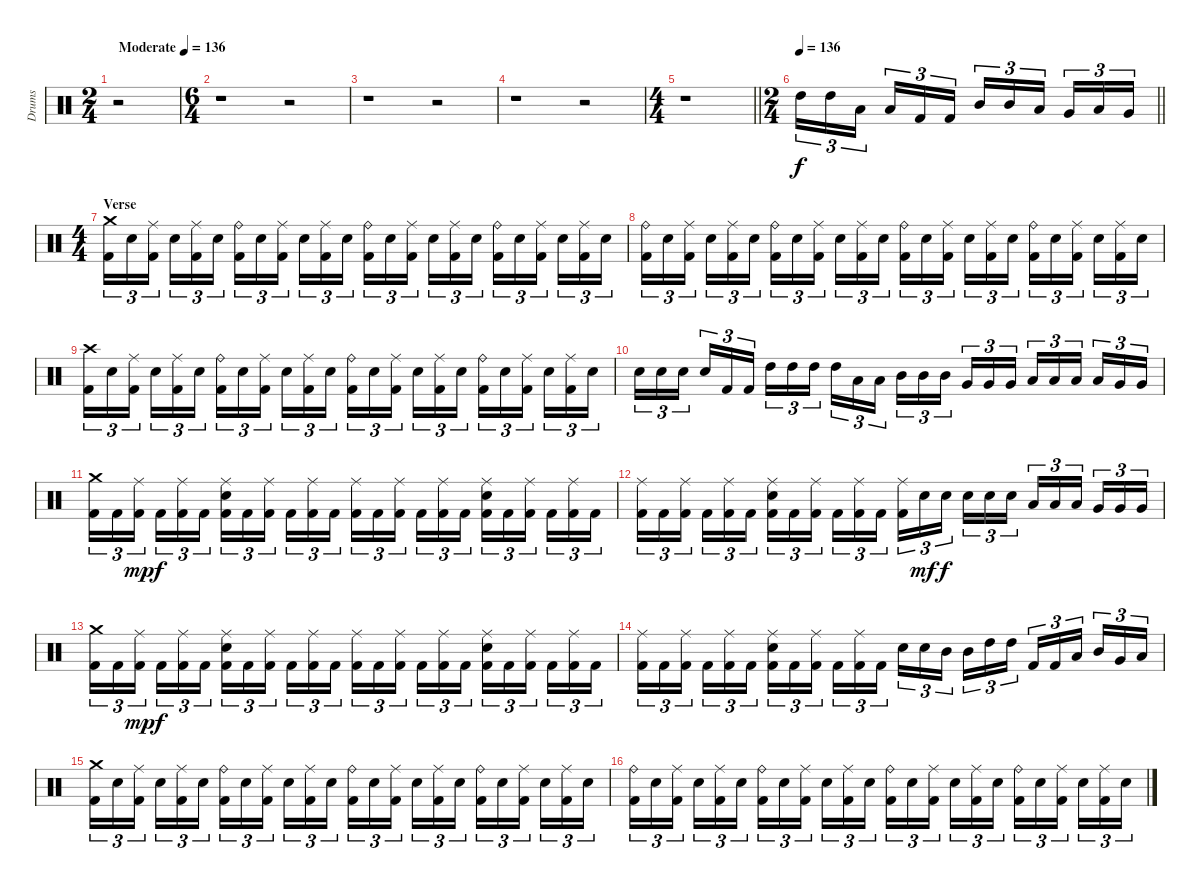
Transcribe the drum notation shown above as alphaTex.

\track ("Drums" "Drums") {instrument percussion}
\staff {score}
\articulation defaults
\ts (2 4)
\tempo (136 "Moderate")
\tempo 68
\tempo (136 "Moderate")
\clef neutral
\ks c
r.2{dy f} |
\ts (6 4)
r.1 r.2 |
r.1 r.2 |
r.1 r.2 |
\ts (4 4)
\barLineRight lightlight
r.1 |
\ts (2 4)
\tempo 136
\barLineRight lightlight "High Tom (hit)".16{tu (3 2)} "High Tom (hit)".16{tu (3 2)} "Low Tom (hit)".16{tu (3 2) beam splitsecondary} "Low Tom (hit)".16{tu (3 2)} "Kick (hit) 2".16{tu (3 2)} "Kick (hit) 2".16{tu (3 2)} "Mid Tom (hit)".16{tu (3 2)} "Mid Tom (hit)".16{tu (3 2)} "Low Tom (hit)".16{tu (3 2) beam splitsecondary} "Very Low Tom (hit)".16{tu (3 2)} "Low Tom (hit)".16{tu (3 2)} "Very Low Tom (hit)".16{tu (3 2)}
|
\ts (4 4)
\section ("" "Verse")
("Crash medium (hit)" "Kick (hit) 2").16{tu (3 2)} "Electric Snare (hit)".16{tu (3 2)} ("Ride (middle)" "Kick (hit) 2").16{tu (3 2) beam splitsecondary} "Electric Snare (hit)".16{tu (3 2)} ("Ride (middle)" "Kick (hit) 2").16{tu (3 2)} "Electric Snare (hit)".16{tu (3 2)} ("Ride (bell)" "Kick (hit) 2").16{tu (3 2)} "Electric Snare (hit)".16{tu (3 2)} ("Ride (middle)" "Kick (hit) 2").16{tu (3 2) beam splitsecondary} "Electric Snare (hit)".16{tu (3 2)} ("Ride (middle)" "Kick (hit) 2").16{tu (3 2)} "Electric Snare (hit)".16{tu (3 2)} ("Ride (bell)" "Kick (hit) 2").16{tu (3 2)} "Electric Snare (hit)".16{tu (3 2)} ("Ride (middle)" "Kick (hit) 2").16{tu (3 2) beam splitsecondary} "Electric Snare (hit)".16{tu (3 2)} ("Ride (middle)" "Kick (hit) 2").16{tu (3 2)} "Electric Snare (hit)".16{tu (3 2)} ("Ride (bell)" "Kick (hit) 2").16{tu (3 2)} "Electric Snare (hit)".16{tu (3 2)} ("Ride (middle)" "Kick (hit) 2").16{tu (3 2) beam splitsecondary} "Electric Snare (hit)".16{tu (3 2)} ("Ride (middle)" "Kick (hit) 2").16{tu (3 2)} "Electric Snare (hit)".16{tu (3 2)} |
("Ride (bell)" "Kick (hit) 2").16{tu (3 2)} "Electric Snare (hit)".16{tu (3 2)} ("Ride (middle)" "Kick (hit) 2").16{tu (3 2) beam splitsecondary} "Electric Snare (hit)".16{tu (3 2)} ("Ride (middle)" "Kick (hit) 2").16{tu (3 2)} "Electric Snare (hit)".16{tu (3 2)} ("Ride (bell)" "Kick (hit) 2").16{tu (3 2)} "Electric Snare (hit)".16{tu (3 2)} ("Ride (middle)" "Kick (hit) 2").16{tu (3 2) beam splitsecondary} "Electric Snare (hit)".16{tu (3 2)} ("Ride (middle)" "Kick (hit) 2").16{tu (3 2)} "Electric Snare (hit)".16{tu (3 2)} ("Ride (bell)" "Kick (hit) 2").16{tu (3 2)} "Electric Snare (hit)".16{tu (3 2)} ("Ride (middle)" "Kick (hit) 2").16{tu (3 2) beam splitsecondary} "Electric Snare (hit)".16{tu (3 2)} ("Ride (middle)" "Kick (hit) 2").16{tu (3 2)} "Electric Snare (hit)".16{tu (3 2)} ("Ride (bell)" "Kick (hit) 2").16{tu (3 2)} "Electric Snare (hit)".16{tu (3 2)} ("Ride (middle)" "Kick (hit) 2").16{tu (3 2) beam splitsecondary} "Electric Snare (hit)".16{tu (3 2)} ("Ride (middle)" "Kick (hit) 2").16{tu (3 2)} "Electric Snare (hit)".16{tu (3 2)} |
("Crash high (hit)" "Kick (hit) 2").16{tu (3 2)} "Electric Snare (hit)".16{tu (3 2)} ("Ride (middle)" "Kick (hit) 2").16{tu (3 2) beam splitsecondary} "Electric Snare (hit)".16{tu (3 2)} ("Ride (middle)" "Kick (hit) 2").16{tu (3 2)} "Electric Snare (hit)".16{tu (3 2)} ("Ride (bell)" "Kick (hit) 2").16{tu (3 2)} "Electric Snare (hit)".16{tu (3 2)} ("Ride (middle)" "Kick (hit) 2").16{tu (3 2) beam splitsecondary} "Electric Snare (hit)".16{tu (3 2)} ("Ride (middle)" "Kick (hit) 2").16{tu (3 2)} "Electric Snare (hit)".16{tu (3 2)} ("Ride (bell)" "Kick (hit) 2").16{tu (3 2)} "Electric Snare (hit)".16{tu (3 2)} ("Ride (middle)" "Kick (hit) 2").16{tu (3 2) beam splitsecondary} "Electric Snare (hit)".16{tu (3 2)} ("Ride (middle)" "Kick (hit) 2").16{tu (3 2)} "Electric Snare (hit)".16{tu (3 2)} ("Ride (bell)" "Kick (hit) 2").16{tu (3 2)} "Electric Snare (hit)".16{tu (3 2)} ("Ride (middle)" "Kick (hit) 2").16{tu (3 2) beam splitsecondary} "Electric Snare (hit)".16{tu (3 2)} ("Ride (middle)" "Kick (hit) 2").16{tu (3 2)} "Electric Snare (hit)".16{tu (3 2)} |
"Electric Snare (hit)".16{tu (3 2)} "Electric Snare (hit)".16{tu (3 2)} "Electric Snare (hit)".16{tu (3 2) beam splitsecondary} "Electric Snare (hit)".16{tu (3 2)} "Kick (hit) 2".16{tu (3 2)} "Kick (hit) 2".16{tu (3 2)} "High Tom (hit)".16{tu (3 2)} "High Tom (hit)".16{tu (3 2)} "High Tom (hit)".16{tu (3 2) beam splitsecondary} "High Tom (hit)".16{tu (3 2)} "Low Tom (hit)".16{tu (3 2)} "Low Tom (hit)".16{tu (3 2)} "Mid Tom (hit)".16{tu (3 2)} "Mid Tom (hit)".16{tu (3 2)} "Mid Tom (hit)".16{tu (3 2) beam splitsecondary} "Very Low Tom (hit)".16{tu (3 2)} "Very Low Tom (hit)".16{tu (3 2)} "Very Low Tom (hit)".16{tu (3 2)} "Low Tom (hit)".16{tu (3 2)} "Low Tom (hit)".16{tu (3 2)} "Low Tom (hit)".16{tu (3 2) beam splitsecondary} "Low Tom (hit)".16{tu (3 2)} "Very Low Tom (hit)".16{tu (3 2)} "Very Low Tom (hit)".16{tu (3 2)} |
("Crash medium (hit)" "Kick (hit) 2").16{tu (3 2)} "Kick (hit) 2".16{tu (3 2)} ("Ride (middle)" "Kick (hit) 2").16{tu (3 2) dy mp beam splitsecondary} "Kick (hit) 2".16{tu (3 2) dy f} ("Ride (middle)" "Kick (hit) 2").16{tu (3 2)} "Kick (hit) 2".16{tu (3 2)} ("Ride (middle)" "Electric Snare (hit)" "Kick (hit) 2").16{tu (3 2)} "Kick (hit) 2".16{tu (3 2)} ("Ride (middle)" "Kick (hit) 2").16{tu (3 2) beam splitsecondary} "Kick (hit) 2".16{tu (3 2)} ("Ride (middle)" "Kick (hit) 2").16{tu (3 2)} "Kick (hit) 2".16{tu (3 2)} ("Ride (middle)" "Kick (hit) 2").16{tu (3 2)} "Kick (hit) 2".16{tu (3 2)} ("Ride (middle)" "Kick (hit) 2").16{tu (3 2) beam splitsecondary} "Kick (hit) 2".16{tu (3 2)} ("Ride (middle)" "Kick (hit) 2").16{tu (3 2)} "Kick (hit) 2".16{tu (3 2)} ("Ride (middle)" "Electric Snare (hit)" "Kick (hit) 2").16{tu (3 2)} "Kick (hit) 2".16{tu (3 2)} ("Ride (middle)" "Kick (hit) 2").16{tu (3 2) beam splitsecondary} "Kick (hit) 2".16{tu (3 2)} ("Ride (middle)" "Kick (hit) 2").16{tu (3 2)} "Kick (hit) 2".16{tu (3 2)} |
("Ride (middle)" "Kick (hit) 2").16{tu (3 2)} "Kick (hit) 2".16{tu (3 2)} ("Ride (middle)" "Kick (hit) 2").16{tu (3 2) beam splitsecondary} "Kick (hit) 2".16{tu (3 2)} ("Ride (middle)" "Kick (hit) 2").16{tu (3 2)} "Kick (hit) 2".16{tu (3 2)} ("Ride (middle)" "Electric Snare (hit)" "Kick (hit) 2").16{tu (3 2)} "Kick (hit) 2".16{tu (3 2)} ("Ride (middle)" "Kick (hit) 2").16{tu (3 2) beam splitsecondary} "Kick (hit) 2".16{tu (3 2)} ("Ride (middle)" "Kick (hit) 2").16{tu (3 2)} "Kick (hit) 2".16{tu (3 2)} ("Ride (middle)" "Kick (hit) 2").16{tu (3 2)} "Electric Snare (hit)".16{tu (3 2) dy mf} "Electric Snare (hit)".16{tu (3 2) dy f beam splitsecondary} "Electric Snare (hit)".16{tu (3 2)} "Electric Snare (hit)".16{tu (3 2)} "Electric Snare (hit)".16{tu (3 2)} "Low Tom (hit)".16{tu (3 2)} "Low Tom (hit)".16{tu (3 2)} "Low Tom (hit)".16{tu (3 2) beam splitsecondary} "Very Low Tom (hit)".16{tu (3 2)} "Very Low Tom (hit)".16{tu (3 2)} "Very Low Tom (hit)".16{tu (3 2)} |
("Crash medium (hit)" "Kick (hit) 2").16{tu (3 2)} "Kick (hit) 2".16{tu (3 2)} ("Ride (middle)" "Kick (hit) 2").16{tu (3 2) dy mp beam splitsecondary} "Kick (hit) 2".16{tu (3 2) dy f} ("Ride (middle)" "Kick (hit) 2").16{tu (3 2)} "Kick (hit) 2".16{tu (3 2)} ("Ride (middle)" "Electric Snare (hit)" "Kick (hit) 2").16{tu (3 2)} "Kick (hit) 2".16{tu (3 2)} ("Ride (middle)" "Kick (hit) 2").16{tu (3 2) beam splitsecondary} "Kick (hit) 2".16{tu (3 2)} ("Ride (middle)" "Kick (hit) 2").16{tu (3 2)} "Kick (hit) 2".16{tu (3 2)} ("Ride (middle)" "Kick (hit) 2").16{tu (3 2)} "Kick (hit) 2".16{tu (3 2)} ("Ride (middle)" "Kick (hit) 2").16{tu (3 2) beam splitsecondary} "Kick (hit) 2".16{tu (3 2)} ("Ride (middle)" "Kick (hit) 2").16{tu (3 2)} "Kick (hit) 2".16{tu (3 2)} ("Ride (middle)" "Electric Snare (hit)" "Kick (hit) 2").16{tu (3 2)} "Kick (hit) 2".16{tu (3 2)} ("Ride (middle)" "Kick (hit) 2").16{tu (3 2) beam splitsecondary} "Kick (hit) 2".16{tu (3 2)} ("Ride (middle)" "Kick (hit) 2").16{tu (3 2)} "Kick (hit) 2".16{tu (3 2)} |
("Ride (middle)" "Kick (hit) 2").16{tu (3 2)} "Kick (hit) 2".16{tu (3 2)} ("Ride (middle)" "Kick (hit) 2").16{tu (3 2) beam splitsecondary} "Kick (hit) 2".16{tu (3 2)} ("Ride (middle)" "Kick (hit) 2").16{tu (3 2)} "Kick (hit) 2".16{tu (3 2)} ("Ride (middle)" "Electric Snare (hit)" "Kick (hit) 2").16{tu (3 2)} "Kick (hit) 2".16{tu (3 2)} ("Ride (middle)" "Kick (hit) 2").16{tu (3 2) beam splitsecondary} "Kick (hit) 2".16{tu (3 2)} ("Ride (middle)" "Kick (hit) 2").16{tu (3 2)} "Kick (hit) 2".16{tu (3 2)} "Electric Snare (hit)".16{tu (3 2)} "Electric Snare (hit)".16{tu (3 2)} "Mid Tom (hit)".16{tu (3 2) beam splitsecondary} "Mid Tom (hit)".16{tu (3 2)} "High Tom (hit)".16{tu (3 2)} "High Tom (hit)".16{tu (3 2)} "Kick (hit) 2".16{tu (3 2)} "Kick (hit) 2".16{tu (3 2)} "Low Tom (hit)".16{tu (3 2) beam splitsecondary} "Mid Tom (hit)".16{tu (3 2)} "Very Low Tom (hit)".16{tu (3 2)} "Low Floor Tom (hit)".16{tu (3 2)} |
("Crash medium (hit)" "Kick (hit) 2").16{tu (3 2)} "Electric Snare (hit)".16{tu (3 2)} ("Ride (middle)" "Kick (hit) 2").16{tu (3 2) beam splitsecondary} "Electric Snare (hit)".16{tu (3 2)} ("Ride (middle)" "Kick (hit) 2").16{tu (3 2)} "Electric Snare (hit)".16{tu (3 2)} ("Ride (bell)" "Kick (hit) 2").16{tu (3 2)} "Electric Snare (hit)".16{tu (3 2)} ("Ride (middle)" "Kick (hit) 2").16{tu (3 2) beam splitsecondary} "Electric Snare (hit)".16{tu (3 2)} ("Ride (middle)" "Kick (hit) 2").16{tu (3 2)} "Electric Snare (hit)".16{tu (3 2)} ("Ride (bell)" "Kick (hit) 2").16{tu (3 2)} "Electric Snare (hit)".16{tu (3 2)} ("Ride (middle)" "Kick (hit) 2").16{tu (3 2) beam splitsecondary} "Electric Snare (hit)".16{tu (3 2)} ("Ride (middle)" "Kick (hit) 2").16{tu (3 2)} "Electric Snare (hit)".16{tu (3 2)} ("Ride (bell)" "Kick (hit) 2").16{tu (3 2)} "Electric Snare (hit)".16{tu (3 2)} ("Ride (middle)" "Kick (hit) 2").16{tu (3 2) beam splitsecondary} "Electric Snare (hit)".16{tu (3 2)} ("Ride (middle)" "Kick (hit) 2").16{tu (3 2)} "Electric Snare (hit)".16{tu (3 2)} |
("Ride (bell)" "Kick (hit) 2").16{tu (3 2)} "Electric Snare (hit)".16{tu (3 2)} ("Ride (middle)" "Kick (hit) 2").16{tu (3 2) beam splitsecondary} "Electric Snare (hit)".16{tu (3 2)} ("Ride (middle)" "Kick (hit) 2").16{tu (3 2)} "Electric Snare (hit)".16{tu (3 2)} ("Ride (bell)" "Kick (hit) 2").16{tu (3 2)} "Electric Snare (hit)".16{tu (3 2)} ("Ride (middle)" "Kick (hit) 2").16{tu (3 2) beam splitsecondary} "Electric Snare (hit)".16{tu (3 2)} ("Ride (middle)" "Kick (hit) 2").16{tu (3 2)} "Electric Snare (hit)".16{tu (3 2)} ("Ride (bell)" "Kick (hit) 2").16{tu (3 2)} "Electric Snare (hit)".16{tu (3 2)} ("Ride (middle)" "Kick (hit) 2").16{tu (3 2) beam splitsecondary} "Electric Snare (hit)".16{tu (3 2)} ("Ride (middle)" "Kick (hit) 2").16{tu (3 2)} "Electric Snare (hit)".16{tu (3 2)} ("Ride (bell)" "Kick (hit) 2").16{tu (3 2)} "Electric Snare (hit)".16{tu (3 2)} ("Ride (middle)" "Kick (hit) 2").16{tu (3 2) beam splitsecondary} "Electric Snare (hit)".16{tu (3 2)} ("Ride (middle)" "Kick (hit) 2").16{tu (3 2)} "Electric Snare (hit)".16{tu (3 2)}
